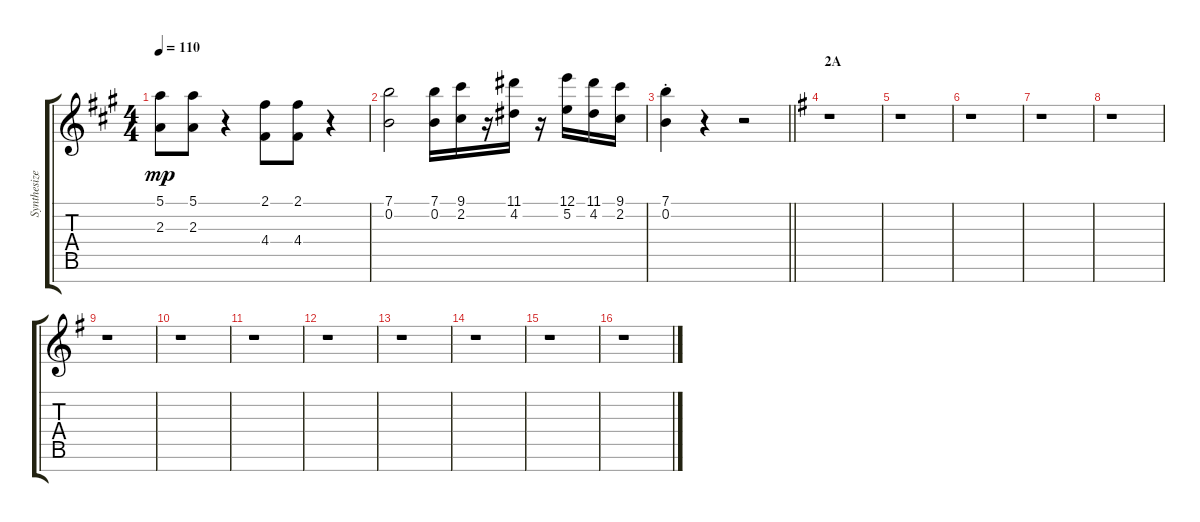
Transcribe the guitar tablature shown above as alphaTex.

\track ("Synthesizer I" "Synthesize") {instrument lead2sawtooth}
\staff {score tabs}
\tuning (E5 B4 G4 D4 A3 E3 B2) {hide}
\ts (4 4)
\tempo 110
\clef g2
\ks a
(5.1 2.3).8{dy mp} (5.1 2.3).8 r.4 (2.1 4.4).8 (2.1 4.4).8 r.4 |
(7.1 0.2).2 (7.1 0.2).16 (9.1 2.2).16 r.16 (11.1 4.2).16 r.16 (12.1 5.2).16 (11.1 4.2).16 (9.1 2.2).16 |
\barLineRight lightlight
(7.1{st} 0.2{st}).4 r.4 r.2 |
\section ("" "2A")
\ks g
r.1 |
r.1 |
r.1 |
r.1 |
r.1 |
r.1 |
r.1 |
r.1 |
r.1 |
r.1 |
r.1 |
r.1 |
r.1
